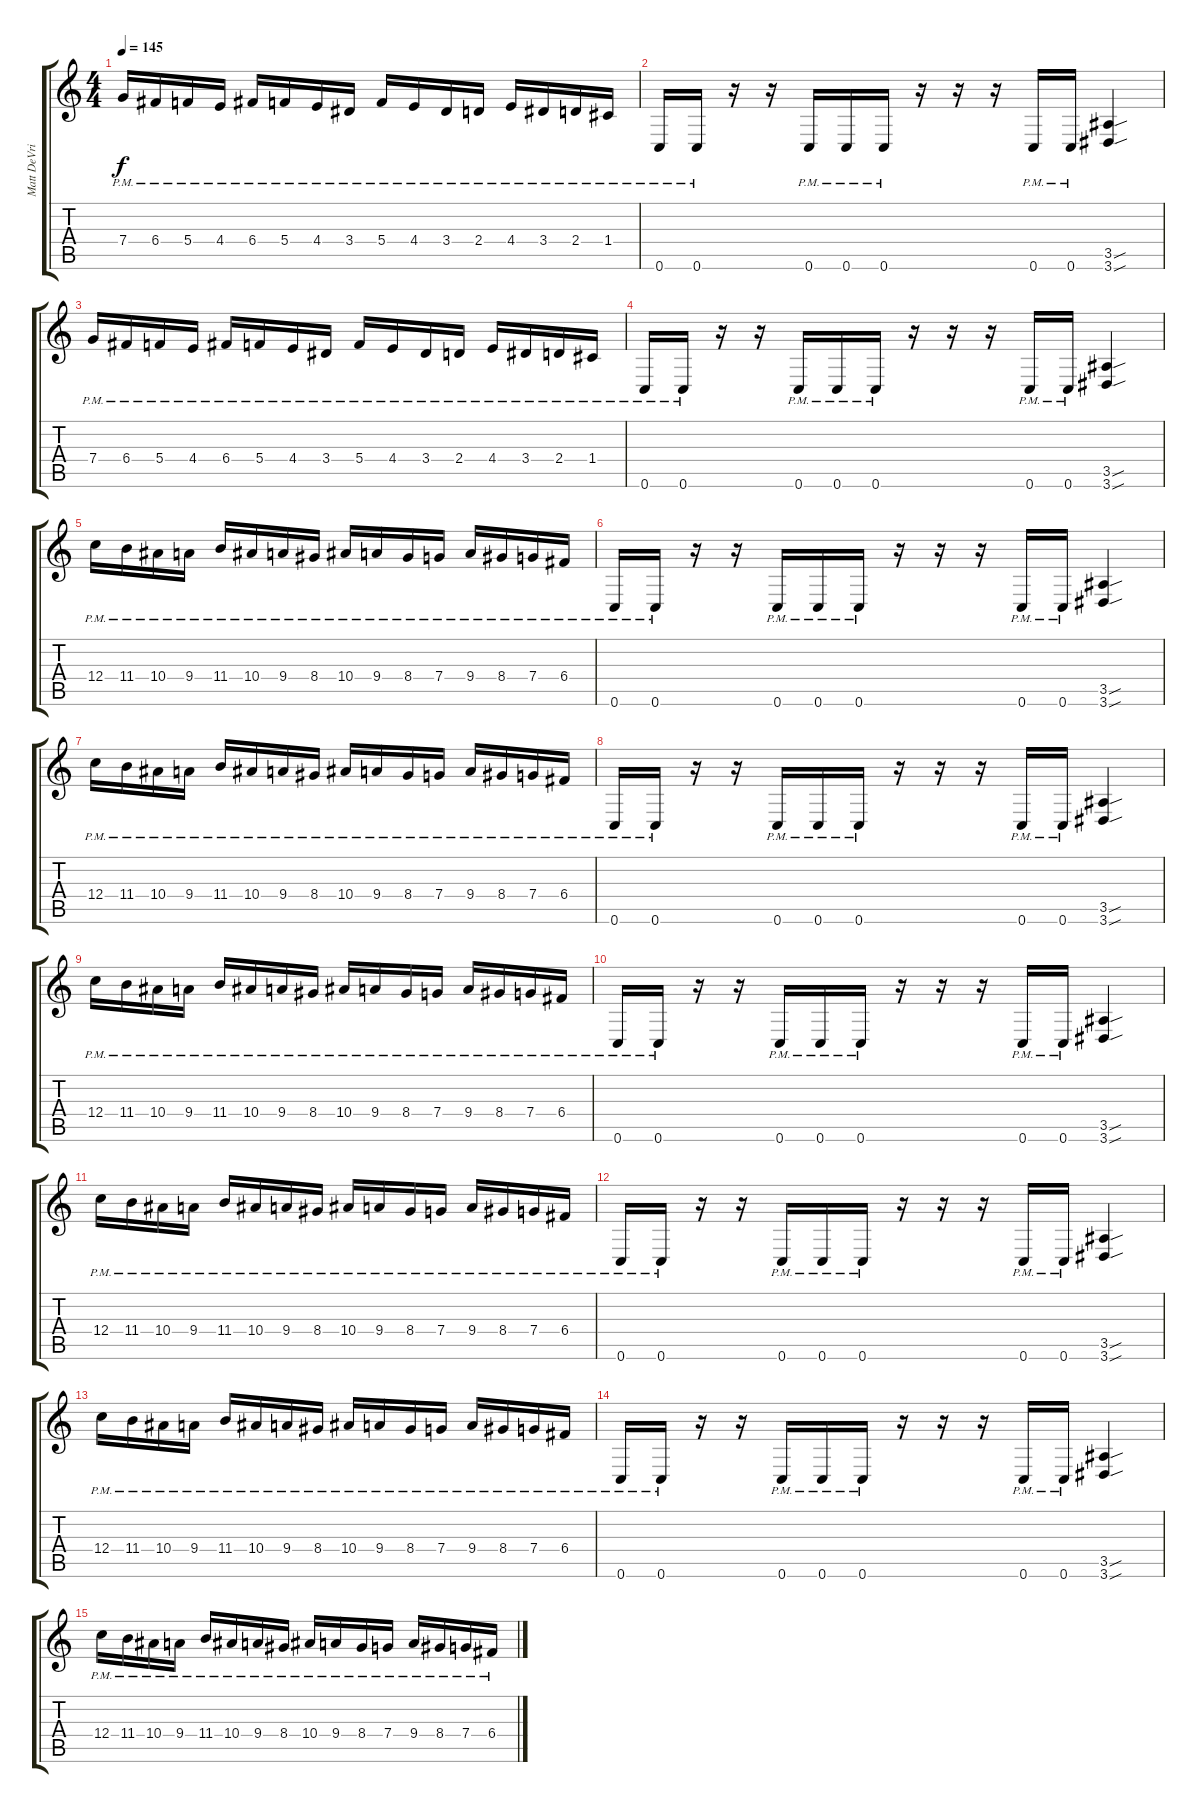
\track ("Matt DeVries" "Matt DeVri") {instrument distortionguitar}
\staff {score tabs}
\tuning (D4 A3 F3 C3 G2 C2) {hide}
\ts (4 4)
\tempo 145
\clef g2
\ks c
7.4{pm}.16{dy f} 6.4{pm}.16 5.4{pm}.16 4.4{pm}.16 6.4{pm}.16 5.4{pm}.16 4.4{pm}.16 3.4{pm}.16 5.4{pm}.16 4.4{pm}.16 3.4{pm}.16 2.4{pm}.16 4.4{pm}.16 3.4{pm}.16 2.4{pm}.16 1.4{pm}.16 |
0.6{pm}.16 0.6{pm}.16 r.16 r.16 0.6{pm}.16 0.6{pm}.16 0.6{pm}.16 r.16 r.16 r.16 0.6{pm}.16 0.6{pm}.16 (3.5{sou} 3.6{sou}).4 |
7.4{pm}.16 6.4{pm}.16 5.4{pm}.16 4.4{pm}.16 6.4{pm}.16 5.4{pm}.16 4.4{pm}.16 3.4{pm}.16 5.4{pm}.16 4.4{pm}.16 3.4{pm}.16 2.4{pm}.16 4.4{pm}.16 3.4{pm}.16 2.4{pm}.16 1.4{pm}.16 |
0.6{pm}.16 0.6{pm}.16 r.16 r.16 0.6{pm}.16 0.6{pm}.16 0.6{pm}.16 r.16 r.16 r.16 0.6{pm}.16 0.6{pm}.16 (3.5{sou} 3.6{sou}).4 |
12.4{pm}.16 11.4{pm}.16 10.4{pm}.16 9.4{pm}.16 11.4{pm}.16 10.4{pm}.16 9.4{pm}.16 8.4{pm}.16 10.4{pm}.16 9.4{pm}.16 8.4{pm}.16 7.4{pm}.16 9.4{pm}.16 8.4{pm}.16 7.4{pm}.16 6.4{pm}.16 |
0.6{pm}.16 0.6{pm}.16 r.16 r.16 0.6{pm}.16 0.6{pm}.16 0.6{pm}.16 r.16 r.16 r.16 0.6{pm}.16 0.6{pm}.16 (3.5{sou} 3.6{sou}).4 |
12.4{pm}.16 11.4{pm}.16 10.4{pm}.16 9.4{pm}.16 11.4{pm}.16 10.4{pm}.16 9.4{pm}.16 8.4{pm}.16 10.4{pm}.16 9.4{pm}.16 8.4{pm}.16 7.4{pm}.16 9.4{pm}.16 8.4{pm}.16 7.4{pm}.16 6.4{pm}.16 |
0.6{pm}.16{volume 7} 0.6{pm}.16 r.16 r.16 0.6{pm}.16 0.6{pm}.16 0.6{pm}.16 r.16 r.16 r.16 0.6{pm}.16 0.6{pm}.16 (3.5{sou} 3.6{sou}).4 |
12.4{pm}.16 11.4{pm}.16 10.4{pm}.16 9.4{pm}.16 11.4{pm}.16 10.4{pm}.16 9.4{pm}.16 8.4{pm}.16 10.4{pm}.16 9.4{pm}.16 8.4{pm}.16 7.4{pm}.16 9.4{pm}.16 8.4{pm}.16 7.4{pm}.16 6.4{pm}.16 |
0.6{pm}.16 0.6{pm}.16 r.16 r.16 0.6{pm}.16 0.6{pm}.16 0.6{pm}.16 r.16 r.16 r.16 0.6{pm}.16 0.6{pm}.16 (3.5{sou} 3.6{sou}).4 |
12.4{pm}.16 11.4{pm}.16 10.4{pm}.16 9.4{pm}.16 11.4{pm}.16 10.4{pm}.16 9.4{pm}.16 8.4{pm}.16 10.4{pm}.16 9.4{pm}.16 8.4{pm}.16 7.4{pm}.16 9.4{pm}.16 8.4{pm}.16 7.4{pm}.16 6.4{pm}.16 |
0.6{pm}.16{volume 0} 0.6{pm}.16 r.16 r.16 0.6{pm}.16 0.6{pm}.16 0.6{pm}.16 r.16 r.16 r.16 0.6{pm}.16 0.6{pm}.16 (3.5{sou} 3.6{sou}).4 |
12.4{pm}.16 11.4{pm}.16 10.4{pm}.16 9.4{pm}.16 11.4{pm}.16 10.4{pm}.16 9.4{pm}.16 8.4{pm}.16 10.4{pm}.16 9.4{pm}.16 8.4{pm}.16 7.4{pm}.16 9.4{pm}.16 8.4{pm}.16 7.4{pm}.16 6.4{pm}.16 |
0.6{pm}.16 0.6{pm}.16 r.16 r.16 0.6{pm}.16 0.6{pm}.16 0.6{pm}.16 r.16 r.16 r.16 0.6{pm}.16 0.6{pm}.16 (3.5{sou} 3.6{sou}).4 |
12.4{pm}.16 11.4{pm}.16 10.4{pm}.16 9.4{pm}.16 11.4{pm}.16 10.4{pm}.16 9.4{pm}.16 8.4{pm}.16 10.4{pm}.16 9.4{pm}.16 8.4{pm}.16 7.4{pm}.16 9.4{pm}.16 8.4{pm}.16 7.4{pm}.16 6.4{pm}.16
